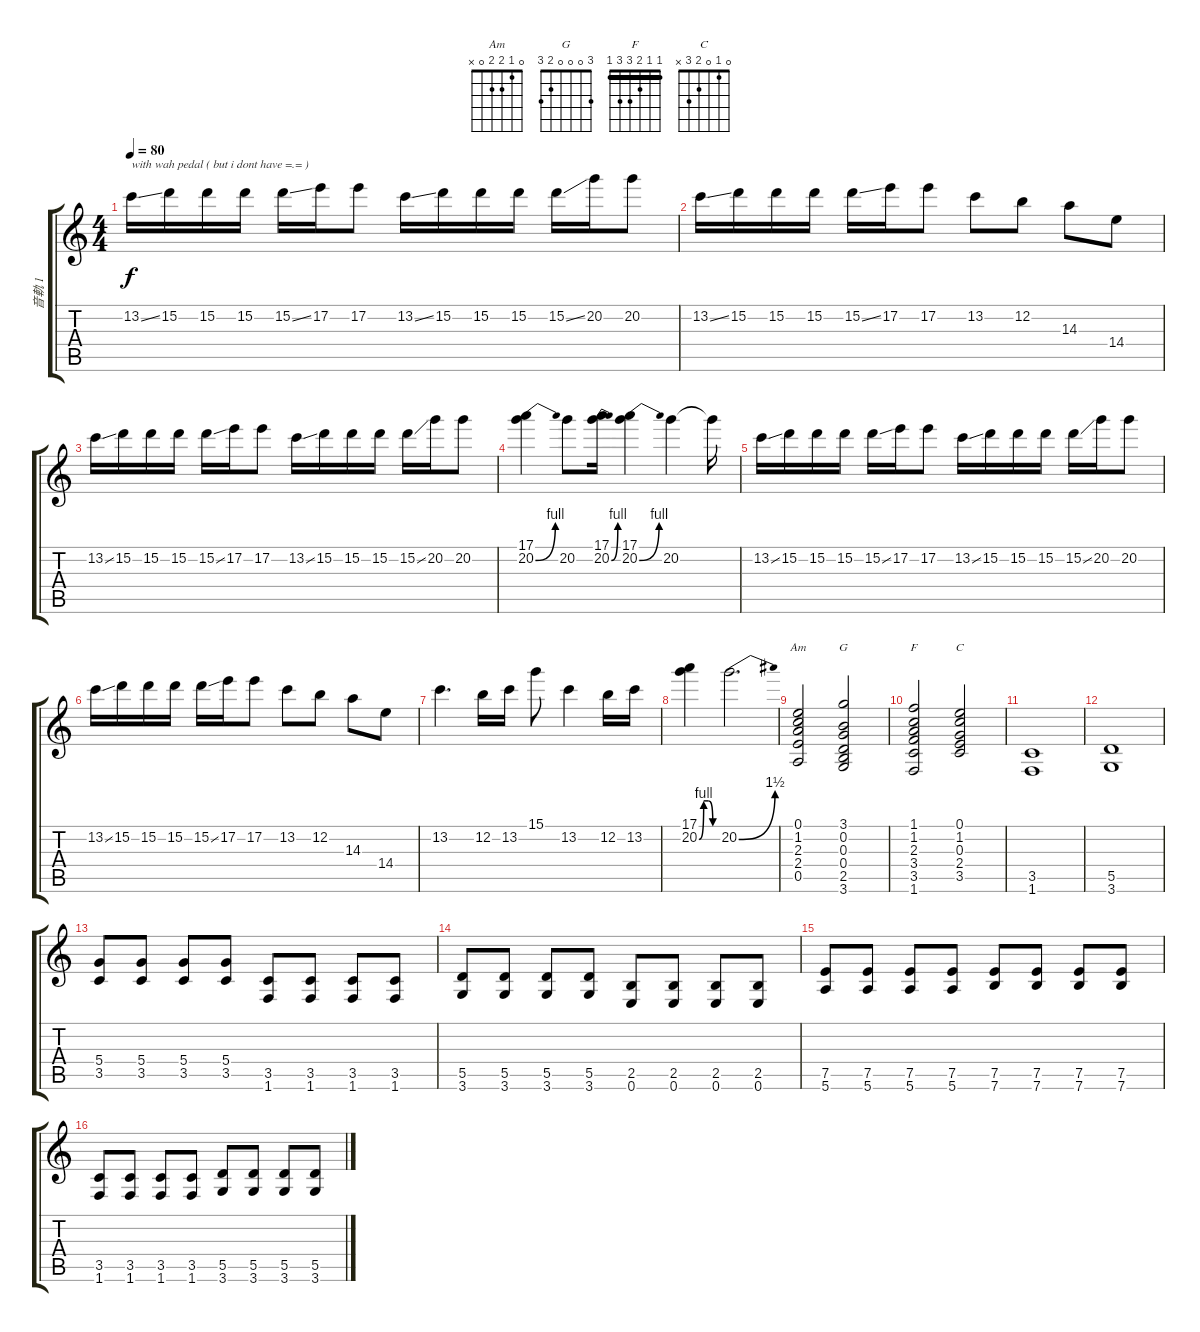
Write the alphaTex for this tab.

\track ("音軌 1" "音軌 1") {instrument electricguitarjazz}
\staff {score tabs}
\tuning (E4 B3 G3 D3 A2 E2) {hide}
\chord ("Am" 0 1 2 2 0 x)
\chord ("G" 3 0 0 0 2 3)
\chord ("F" 1 1 2 3 3 1) {barre 1}
\chord ("C" 0 1 0 2 3 x)
\ts (4 4)
\tempo 80
\clef g2
\ks c
13.2{ss}.16{txt "with wah pedal ( but i dont have =.= )" dy f} 15.2.16 15.2.16 15.2.16 15.2{ss}.16 17.2.16 17.2.8 13.2{ss}.16 15.2.16 15.2.16 15.2.16 15.2{ss}.16 20.2.16 20.2.8 |
13.2{ss}.16 15.2.16 15.2.16 15.2.16 15.2{ss}.16 17.2.16 17.2.8 13.2.8 12.2.8 14.3.8 14.4.8 |
13.2{ss}.16 15.2.16 15.2.16 15.2.16 15.2{ss}.16 17.2.16 17.2.8 13.2{ss}.16 15.2.16 15.2.16 15.2.16 15.2{ss}.16 20.2.16 20.2.8 |
(17.1 20.2{be (bend 0 0 60 4)}).4 20.2.8 (17.1 20.2{be (bend 0 0 60 4)}).16 (17.1 20.2{be (bend 0 0 60 4)}).4 20.2.4 20.2{t}.16 |
13.2{ss}.16 15.2.16 15.2.16 15.2.16 15.2{ss}.16 17.2.16 17.2.8 13.2{ss}.16 15.2.16 15.2.16 15.2.16 15.2{ss}.16 20.2.16 20.2.8 |
13.2{ss}.16 15.2.16 15.2.16 15.2.16 15.2{ss}.16 17.2.16 17.2.8 13.2.8 12.2.8 14.3.8 14.4.8 |
13.2.4{d} 12.2.16 13.2.16 15.1.8 13.2.4 12.2.16 13.2.16 |
(17.1 20.2{be (custom 0 0 15 4 30 4 45 0 60 0)}).4 20.2{be (bend 0 0 60 6)}.2{d} |
(0.1 1.2 2.3 2.4 0.5).2{ch "Am" instrument electricguitarjazz} (3.1 0.2 0.3 0.4 2.5 3.6).2{ch "G"} |
(1.1 1.2 2.3 3.4 3.5 1.6).2{ch "F"} (0.1 1.2 0.3 2.4 3.5).2{ch "C"} |
(3.5 1.6).1{instrument overdrivenguitar} |
(5.5 3.6).1 |
(5.4 3.5).8{instrument overdrivenguitar} (5.4 3.5).8 (5.4 3.5).8 (5.4 3.5).8 (3.5 1.6).8 (3.5 1.6).8 (3.5 1.6).8 (3.5 1.6).8 |
(5.5 3.6).8 (5.5 3.6).8 (5.5 3.6).8 (5.5 3.6).8 (2.5 0.6).8 (2.5 0.6).8 (2.5 0.6).8 (2.5 0.6).8 |
(7.5 5.6).8 (7.5 5.6).8 (7.5 5.6).8 (7.5 5.6).8 (7.5 7.6).8 (7.5 7.6).8 (7.5 7.6).8 (7.5 7.6).8 |
(3.5 1.6).8 (3.5 1.6).8 (3.5 1.6).8 (3.5 1.6).8 (5.5 3.6).8 (5.5 3.6).8 (5.5 3.6).8 (5.5 3.6).8
